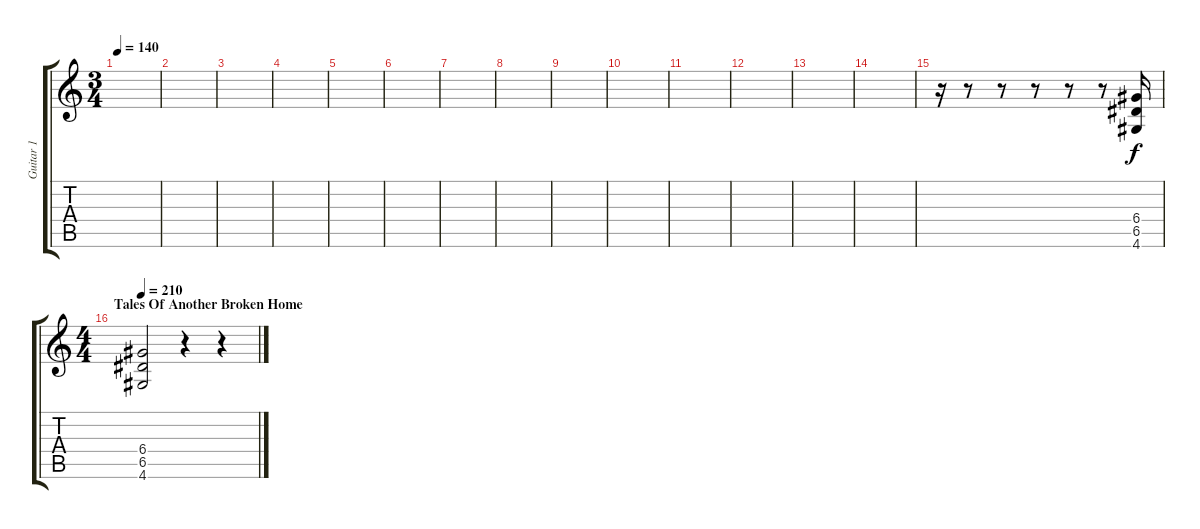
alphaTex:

\track ("Guitar 1" "Guitar 1") {instrument distortionguitar}
\staff {score tabs}
\tuning (E4 B3 G3 D3 A2 E2) {hide}
\ts (3 4)
\tempo 140
\clef g2
\ks c
|
|
|
|
|
|
|
|
|
|
|
|
|
|
r.16 r.8 r.8 r.8 r.8 r.8 (6.4 6.5 4.6).16 |
\ts (4 4)
\section ("" "Tales Of Another Broken Home")
\tempo 210
(6.4 6.5 4.6).2 r.4 r.4
